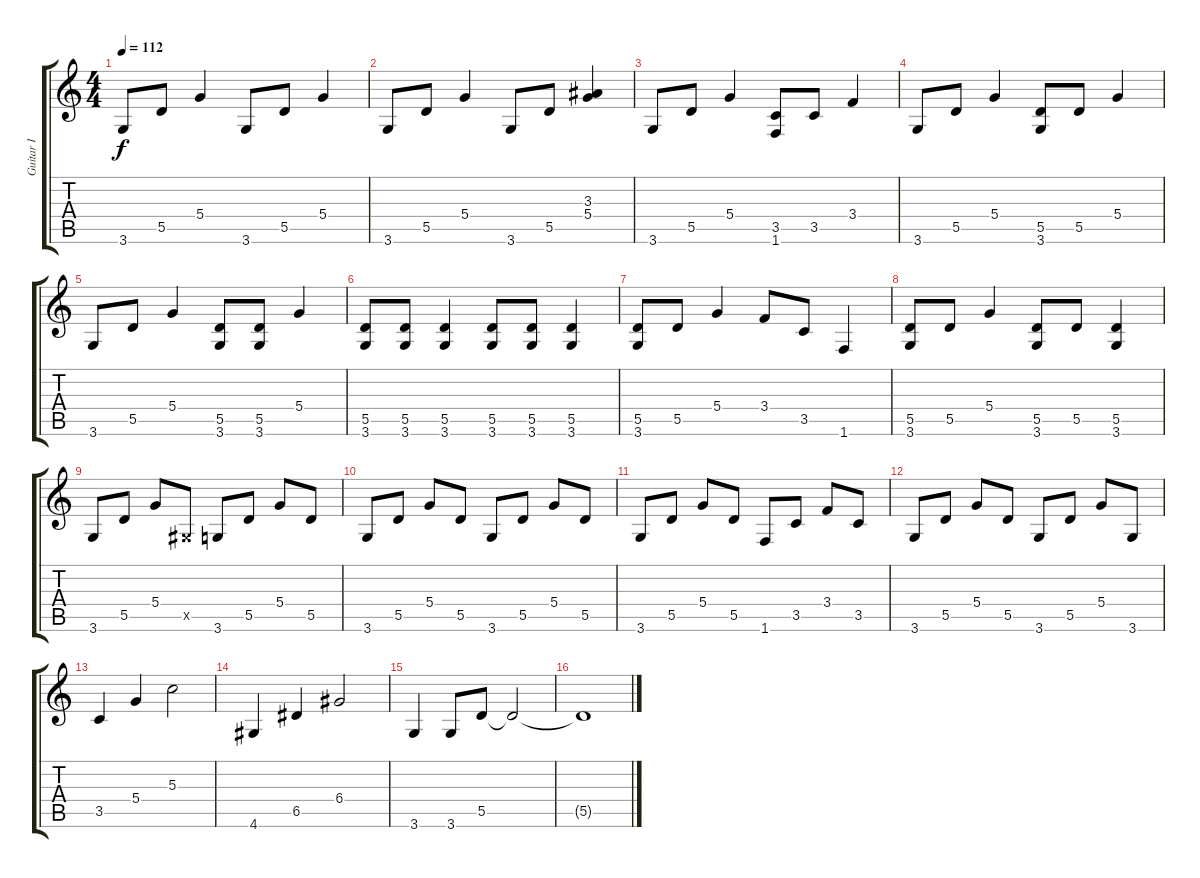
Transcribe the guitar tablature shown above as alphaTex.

\track ("Guitar I" "Guitar I") {instrument overdrivenguitar}
\staff {score tabs}
\tuning (E4 B3 G3 D3 A2 E2) {hide}
\ts (4 4)
\tempo 112
\clef g2
\ks c
3.6.8{dy f} 5.5.8 5.4.4 3.6.8 5.5.8 5.4.4 |
3.6.8 5.5.8 5.4.4 3.6.8 5.5.8 (3.3 5.4).4 |
3.6.8 5.5.8 5.4.4 (3.5 1.6).8 3.5.8 3.4.4 |
3.6.8 5.5.8 5.4.4 (5.5 3.6).8 5.5.8 5.4.4 |
3.6.8 5.5.8 5.4.4 (5.5 3.6).8 (5.5 3.6).8 5.4.4 |
(5.5 3.6).8 (5.5 3.6).8 (5.5 3.6).4 (5.5 3.6).8 (5.5 3.6).8 (5.5 3.6).4 |
(5.5 3.6).8 5.5.8 5.4.4 3.4.8 3.5.8 1.6.4 |
(5.5 3.6).8 5.5.8 5.4.4 (5.5 3.6).8 5.5.8 (5.5 3.6).4 |
3.6.8 5.5.8 5.4.8 -1.5{x}.8 3.6.8 5.5.8 5.4.8 5.5.8 |
3.6.8 5.5.8 5.4.8 5.5.8 3.6.8 5.5.8 5.4.8 5.5.8 |
3.6.8 5.5.8 5.4.8 5.5.8 1.6.8 3.5.8 3.4.8 3.5.8 |
3.6.8 5.5.8 5.4.8 5.5.8 3.6.8 5.5.8 5.4.8 3.6.8 |
3.5.4 5.4.4 5.3.2 |
4.6.4 6.5.4 6.4.2 |
3.6.4 3.6.8 5.5.8 5.5{t}.2 |
5.5{t}.1
